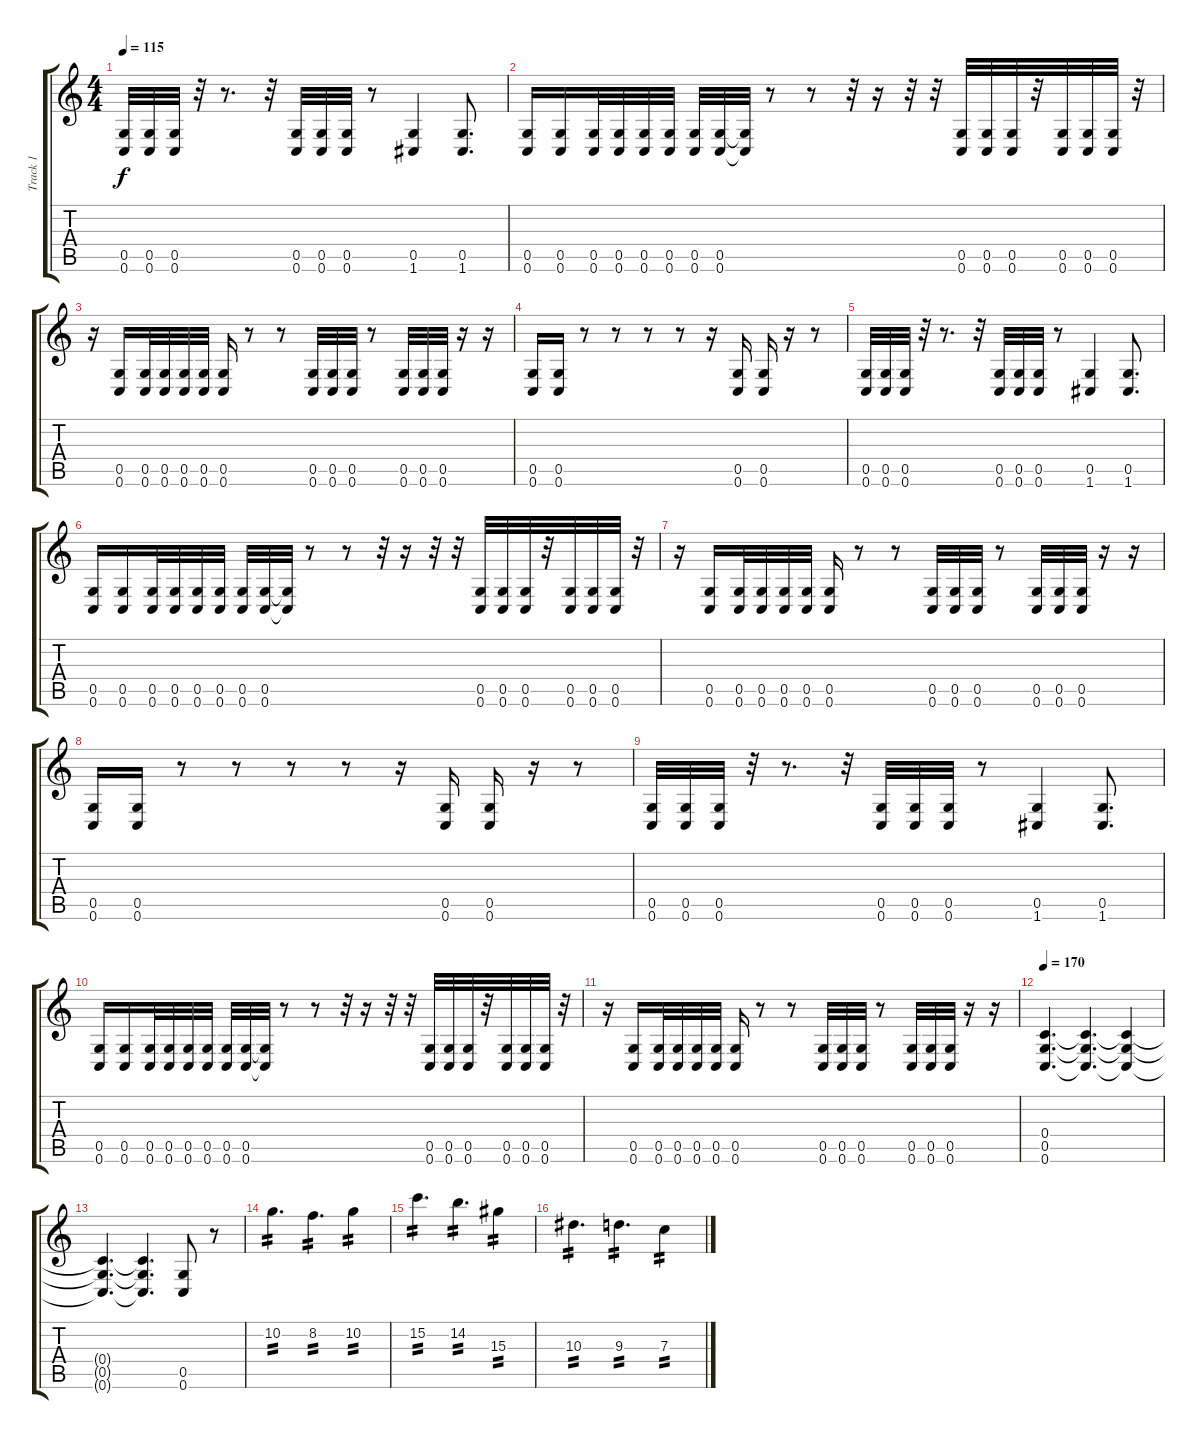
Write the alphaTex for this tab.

\track ("Track 1" "Track 1") {instrument distortionguitar}
\staff {score tabs}
\tuning (D4 A3 F3 C3 G2 C2) {hide}
\ts (4 4)
\tempo 115
\clef g2
\ks c
(0.5 0.6).32{dy f} (0.5 0.6).32 (0.5 0.6).32 r.32 r.8{d} r.32 (0.5 0.6).32 (0.5 0.6).32 (0.5 0.6).32 r.8 (0.5 1.6).4 (0.5 1.6).8{d} |
(0.5 0.6).16 (0.5 0.6).16 (0.5 0.6).32 (0.5 0.6).32 (0.5 0.6).32 (0.5 0.6).32 (0.5 0.6).32 (0.5 0.6).32 (0.5{t} 0.6{t}).32 r.8 r.8 r.32 r.16 r.32 r.32 (0.5 0.6).32 (0.5 0.6).32 (0.5 0.6).32 r.32 (0.5 0.6).32 (0.5 0.6).32 (0.5 0.6).32 r.32 |
r.16 (0.5 0.6).16 (0.5 0.6).32 (0.5 0.6).32 (0.5 0.6).32 (0.5 0.6).32 (0.5 0.6).16 r.8 r.8 (0.5 0.6).32 (0.5 0.6).32 (0.5 0.6).32 r.8 (0.5 0.6).32 (0.5 0.6).32 (0.5 0.6).32 r.16 r.16 |
(0.5 0.6).16 (0.5 0.6).16 r.8 r.8 r.8 r.8 r.16 (0.5 0.6).16 (0.5 0.6).16 r.16 r.8 |
(0.5 0.6).32 (0.5 0.6).32 (0.5 0.6).32 r.32 r.8{d} r.32 (0.5 0.6).32 (0.5 0.6).32 (0.5 0.6).32 r.8 (0.5 1.6).4 (0.5 1.6).8{d} |
(0.5 0.6).16 (0.5 0.6).16 (0.5 0.6).32 (0.5 0.6).32 (0.5 0.6).32 (0.5 0.6).32 (0.5 0.6).32 (0.5 0.6).32 (0.5{t} 0.6{t}).32 r.8 r.8 r.32 r.16 r.32 r.32 (0.5 0.6).32 (0.5 0.6).32 (0.5 0.6).32 r.32 (0.5 0.6).32 (0.5 0.6).32 (0.5 0.6).32 r.32 |
r.16 (0.5 0.6).16 (0.5 0.6).32 (0.5 0.6).32 (0.5 0.6).32 (0.5 0.6).32 (0.5 0.6).16 r.8 r.8 (0.5 0.6).32 (0.5 0.6).32 (0.5 0.6).32 r.8 (0.5 0.6).32 (0.5 0.6).32 (0.5 0.6).32 r.16 r.16 |
(0.5 0.6).16 (0.5 0.6).16 r.8 r.8 r.8 r.8 r.16 (0.5 0.6).16 (0.5 0.6).16 r.16 r.8 |
(0.5 0.6).32 (0.5 0.6).32 (0.5 0.6).32 r.32 r.8{d} r.32 (0.5 0.6).32 (0.5 0.6).32 (0.5 0.6).32 r.8 (0.5 1.6).4 (0.5 1.6).8{d} |
(0.5 0.6).16 (0.5 0.6).16 (0.5 0.6).32 (0.5 0.6).32 (0.5 0.6).32 (0.5 0.6).32 (0.5 0.6).32 (0.5 0.6).32 (0.5{t} 0.6{t}).32 r.8 r.8 r.32 r.16 r.32 r.32 (0.5 0.6).32 (0.5 0.6).32 (0.5 0.6).32 r.32 (0.5 0.6).32 (0.5 0.6).32 (0.5 0.6).32 r.32 |
r.16 (0.5 0.6).16 (0.5 0.6).32 (0.5 0.6).32 (0.5 0.6).32 (0.5 0.6).32 (0.5 0.6).16 r.8 r.8 (0.5 0.6).32 (0.5 0.6).32 (0.5 0.6).32 r.8 (0.5 0.6).32 (0.5 0.6).32 (0.5 0.6).32 r.16 r.16 |
\tempo 170
(0.4 0.5 0.6).4{d} (0.4{t} 0.5{t} 0.6{t}).4{d} (0.4{t} 0.5{t} 0.6{t}).4 |
(0.4{t} 0.5{t} 0.6{t}).4{d} (0.4{t} 0.5{t} 0.6{t}).4{d} (0.5 0.6).8 r.8 |
10.2.4{d tp 2} 8.2.4{d tp 2} 10.2.4{tp 2} |
15.2.4{d tp 2} 14.2.4{d tp 2} 15.3.4{tp 2} |
10.3.4{d tp 2} 9.3.4{d tp 2} 7.3.4{tp 2}
